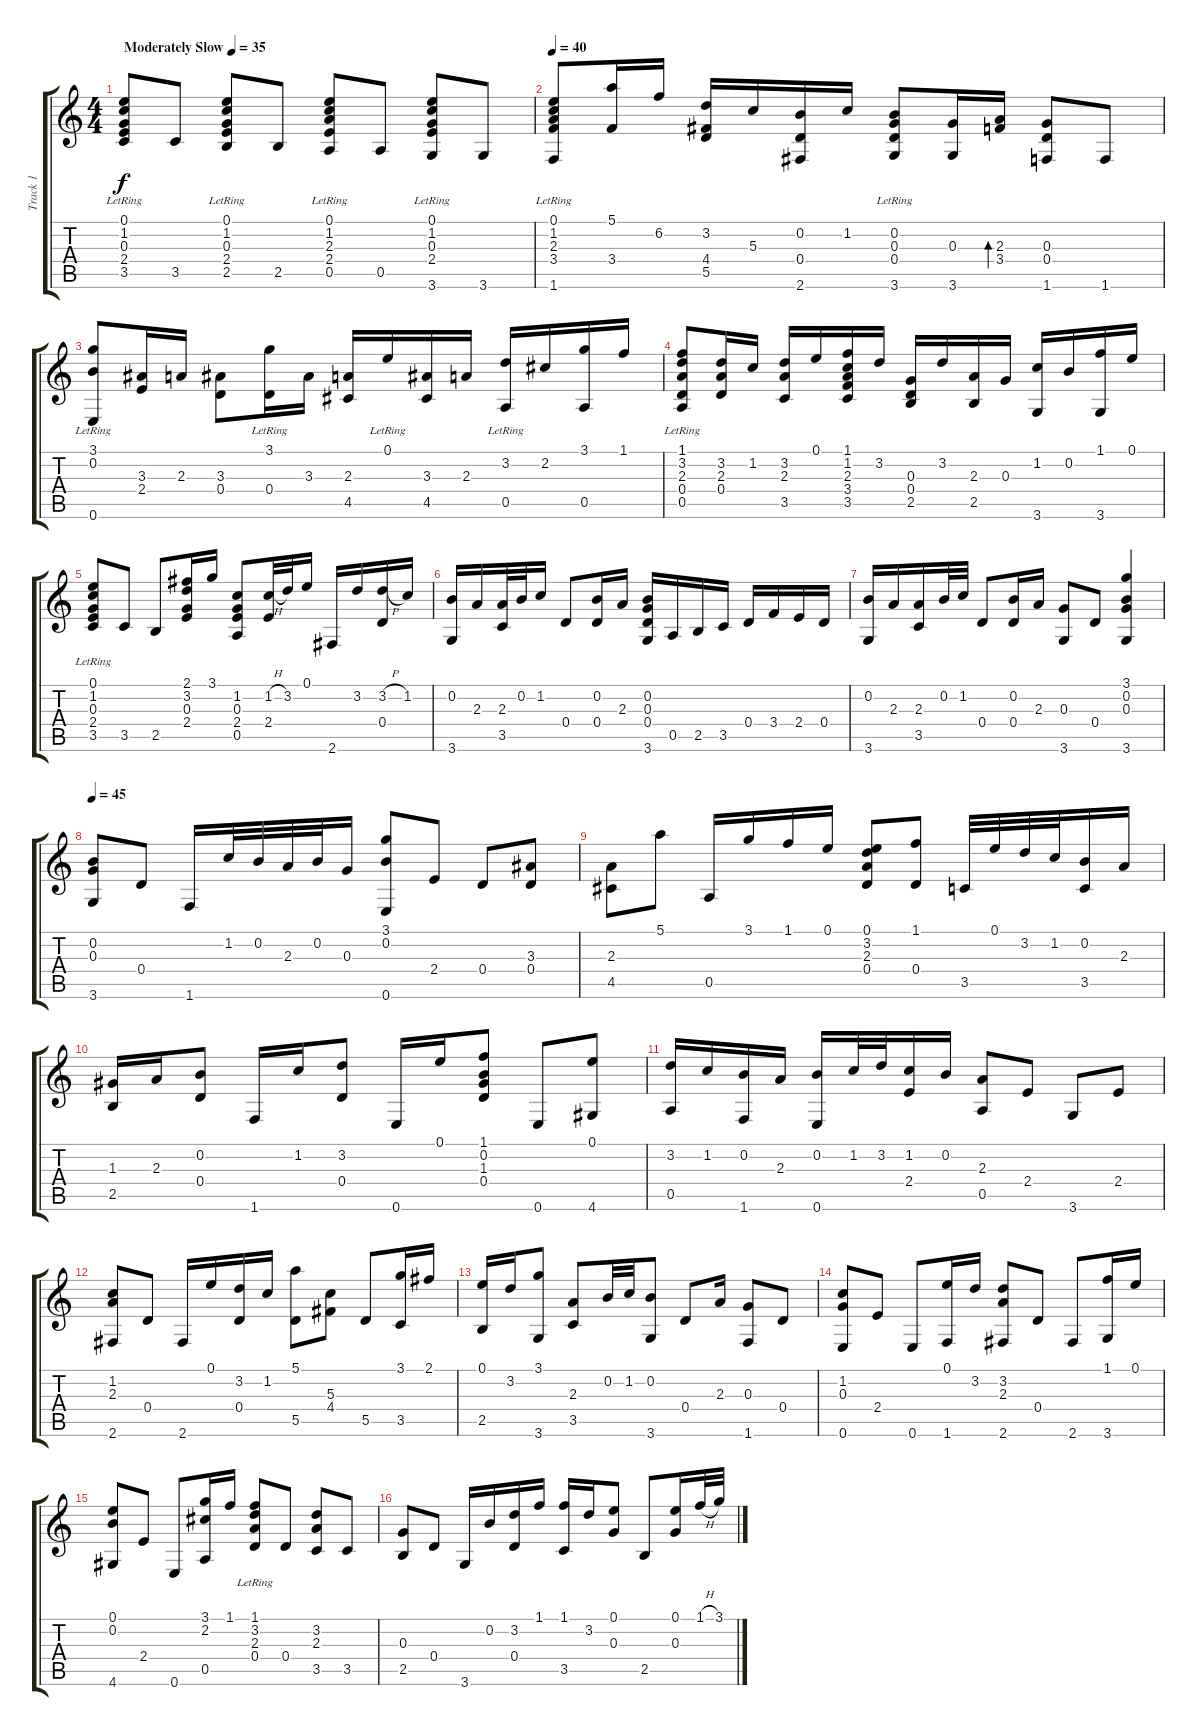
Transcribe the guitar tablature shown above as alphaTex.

\track ("Track 1" "Track 1") {instrument acousticguitarnylon}
\staff {score tabs}
\tuning (E4 B3 G3 D3 A2 E2) {hide}
\ts (4 4)
\tempo (35 "Moderately Slow")
\clef g2
\ks c
(0.1{lr} 1.2 0.3 2.4 3.5).8{dy f instrument acousticguitarnylon} 3.5.8 (0.1{lr} 1.2 0.3 2.4 2.5).8 2.5.8 (0.1{lr} 1.2 2.3 2.4 0.5).8 0.5.8 (0.1{lr} 1.2 0.3 2.4 3.6).8 3.6.8 |
\tempo 40
(0.1{lr} 1.2{lr} 2.3{lr} 3.4 1.6{lr}).8 (5.1 3.4).16 6.2.16 (3.2 4.4 5.5).16 5.3.16 (0.2 0.4 2.6).16 1.2.16 (0.2{lr} 0.3{lr} 0.4{lr} 3.6{lr}).8 (0.3 3.6).16 (2.3 3.4).16{bd 240} (0.3 0.4 1.6).8 1.6.8 |
(3.1{lr} 0.2{lr} 0.6{lr}).8 (3.3 2.4).16 2.3.16 (3.3 0.4).8 (3.1{lr} 0.4{lr}).16 3.3.16 (2.3 4.5).16 0.1{lr}.16 (3.3 4.5).16 2.3.16 (3.2 0.5{lr}).16 2.2.16 (3.1 0.5).16 1.1.16 |
(1.1{lr} 3.2{lr} 2.3{lr} 0.4{lr} 0.5{lr}).8 (3.2 2.3 0.4).16 1.2.16 (3.2 2.3 3.5).16 0.1.16 (1.1 1.2 2.3 3.4 3.5).16 3.2.16 (0.3 0.4 2.5).16 3.2.16 (2.3 2.5).16 0.3.16 (1.2 3.6).16 0.2.16 (1.1 3.6).16 0.1.16 |
(0.1{lr} 1.2{lr} 0.3{lr} 2.4{lr} 3.5{lr}).8 3.5.8 2.5.8 (2.1 3.2 0.3 2.4).16 3.1.16 (1.2 0.3 2.4 0.5).8 (1.2{h} 2.4).32 3.2.32 0.1.16 2.6.16 3.2.16 (3.2{h} 0.4).16 1.2.16 |
(0.2 3.6).16 2.3.16 (2.3 3.5).32 0.2.32 1.2.16 0.4.8 (0.2 0.4).16 2.3.16 (0.2 0.3 0.4 3.6).16 0.5.16 2.5.16 3.5.16 0.4.16 3.4.16 2.4.16 0.4.16 |
(0.2 3.6).16 2.3.16 (2.3 3.5).16 0.2.32 1.2.32 0.4.8 (0.2 0.4).16 2.3.16 (0.3 3.6).8 0.4.8 (3.1 0.2 0.3 3.6).4 |
\tempo 45
(0.2 0.3 3.6).8 0.4.8 1.6.16 1.2.32 0.2.32 2.3.32 0.2.32 0.3.16 (3.1 0.2 0.6).8 2.4.8 0.4.8 (3.3 0.4).8 |
(2.3 4.5).8 5.1.8 0.5.16 3.1.16 1.1.16 0.1.16 (0.1 3.2 2.3 0.4).8 (1.1 0.4).8 3.5.32 0.1.32 3.2.32 1.2.32 (0.2 3.5).16 2.3.16 |
(1.3 2.5).16 2.3.16 (0.2 0.4).8 1.6.16 1.2.16 (3.2 0.4).8 0.6.16 0.1.16 (1.1 0.2 1.3 0.4).8 0.6.8 (0.1 4.6).8 |
(3.2 0.5).16 1.2.16 (0.2 1.6).16 2.3.16 (0.2 0.6).16 1.2.32 3.2.32 (1.2 2.4).16 0.2.16 (2.3 0.5).8 2.4.8 3.6.8 2.4.8 |
(1.2 2.3 2.6).8 0.4.8 2.6.16 0.1.16 (3.2 0.4).16 1.2.16 (5.1 5.5).8 (5.3 4.4).8 5.5.8 (3.1 3.5).16 2.1.16 |
(0.1 2.5).16 3.2.16 (3.1 3.6).8 (2.3 3.5).8 0.2.32 1.2.32 (0.2 3.6).8 0.4.8 2.3.16 (0.3 1.6).8 0.4.8 |
(1.2 0.3 0.6).8 2.4.8 0.6.8 (0.1 1.6).16 3.2.16 (3.2 2.3 2.6).8 0.4.8 2.6.8 (1.1 3.6).16 0.1.16 |
(0.1 0.2 4.6).8 2.4.8 0.6.8 (3.1 2.2 0.5).16 1.1.16 (1.1{lr} 3.2 2.3 0.4).8 0.4.8 (3.2 2.3 3.5).8 3.5.8 |
(0.3 2.5).8 0.4.8 3.6.16 0.2.16 (3.2 0.4).16 1.1.16 (1.1 3.5).16 3.2.16 (0.1 0.3).8 2.5.8 (0.1 0.3).16 1.1{h}.32 3.1.32
